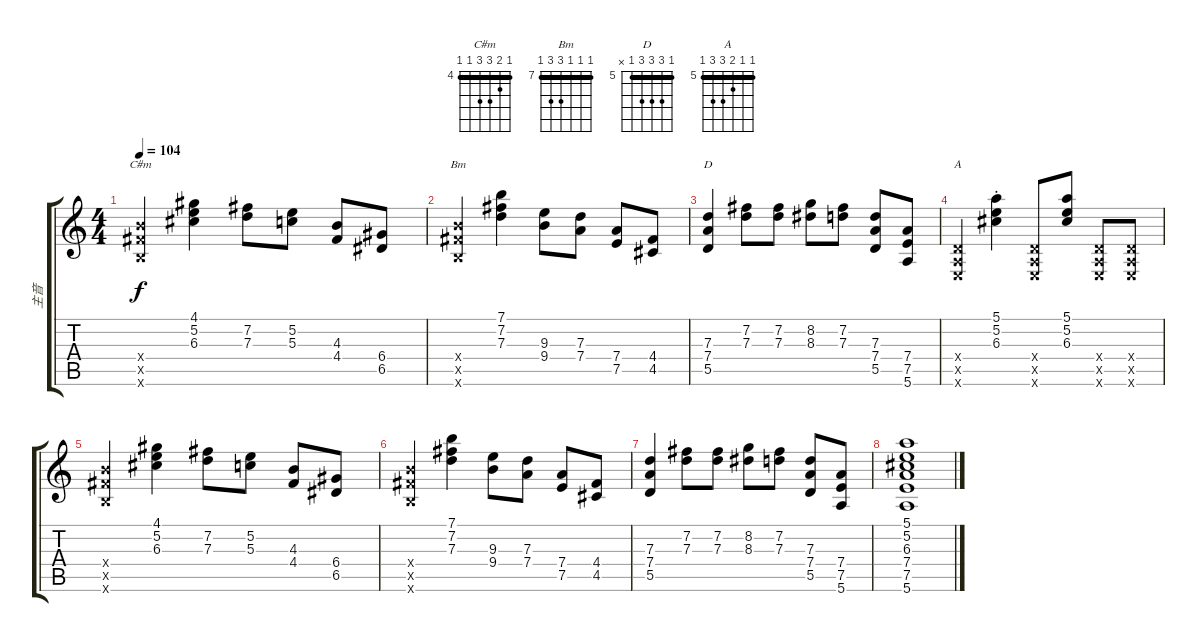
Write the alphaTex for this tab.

\track ("主音" "主音") {instrument overdrivenguitar}
\staff {score tabs}
\tuning (E4 B3 G3 D3 A2 E2) {hide}
\chord ("C#m" 4 5 6 6 4 4) {firstfret 4 barre 4}
\chord ("Bm" 7 7 7 9 9 7) {firstfret 7 barre 7}
\chord ("D" 5 7 7 7 5 x) {firstfret 5 barre 5}
\chord ("A" 5 5 6 7 7 5) {firstfret 5 barre 5}
\ts (4 4)
\tempo 104
\clef g2
\ks c
(9.4{x} 9.5{x} 7.6{x}).4{ch "C#m" dy f} (4.1 5.2 6.3).4 (7.2 7.3).8 (5.2 5.3).8 (4.3 4.4).8 (6.4 6.5).8 |
(9.4{x} 9.5{x} 7.6{x}).4{ch "Bm"} (7.1 7.2 7.3).4 (9.3 9.4).8 (7.3 7.4).8 (7.4 7.5).8 (4.4 4.5).8 |
(7.3 7.4 5.5).4{ch "D"} (7.2 7.3).8 (7.2 7.3).8 (8.2 8.3).8 (7.2 7.3).8 (7.3 7.4 5.5).8 (7.4 7.5 5.6).8 |
(0.4{x} 0.5{x} 0.6{x}).4{ch "A"} (5.1{st} 5.2{st} 6.3{st}).4 (0.4{x} 0.5{x} 0.6{x}).8 (5.1 5.2 6.3).8 (0.4{x} 0.5{x} 0.6{x}).8 (0.4{x} 0.5{x} 0.6{x}).8 |
(9.4{x} 9.5{x} 7.6{x}).4 (4.1 5.2 6.3).4 (7.2 7.3).8 (5.2 5.3).8 (4.3 4.4).8 (6.4 6.5).8 |
(9.4{x} 9.5{x} 7.6{x}).4 (7.1 7.2 7.3).4 (9.3 9.4).8 (7.3 7.4).8 (7.4 7.5).8 (4.4 4.5).8 |
(7.3 7.4 5.5).4 (7.2 7.3).8 (7.2 7.3).8 (8.2 8.3).8 (7.2 7.3).8 (7.3 7.4 5.5).8 (7.4 7.5 5.6).8 |
(5.1 5.2 6.3 7.4 7.5 5.6).1
